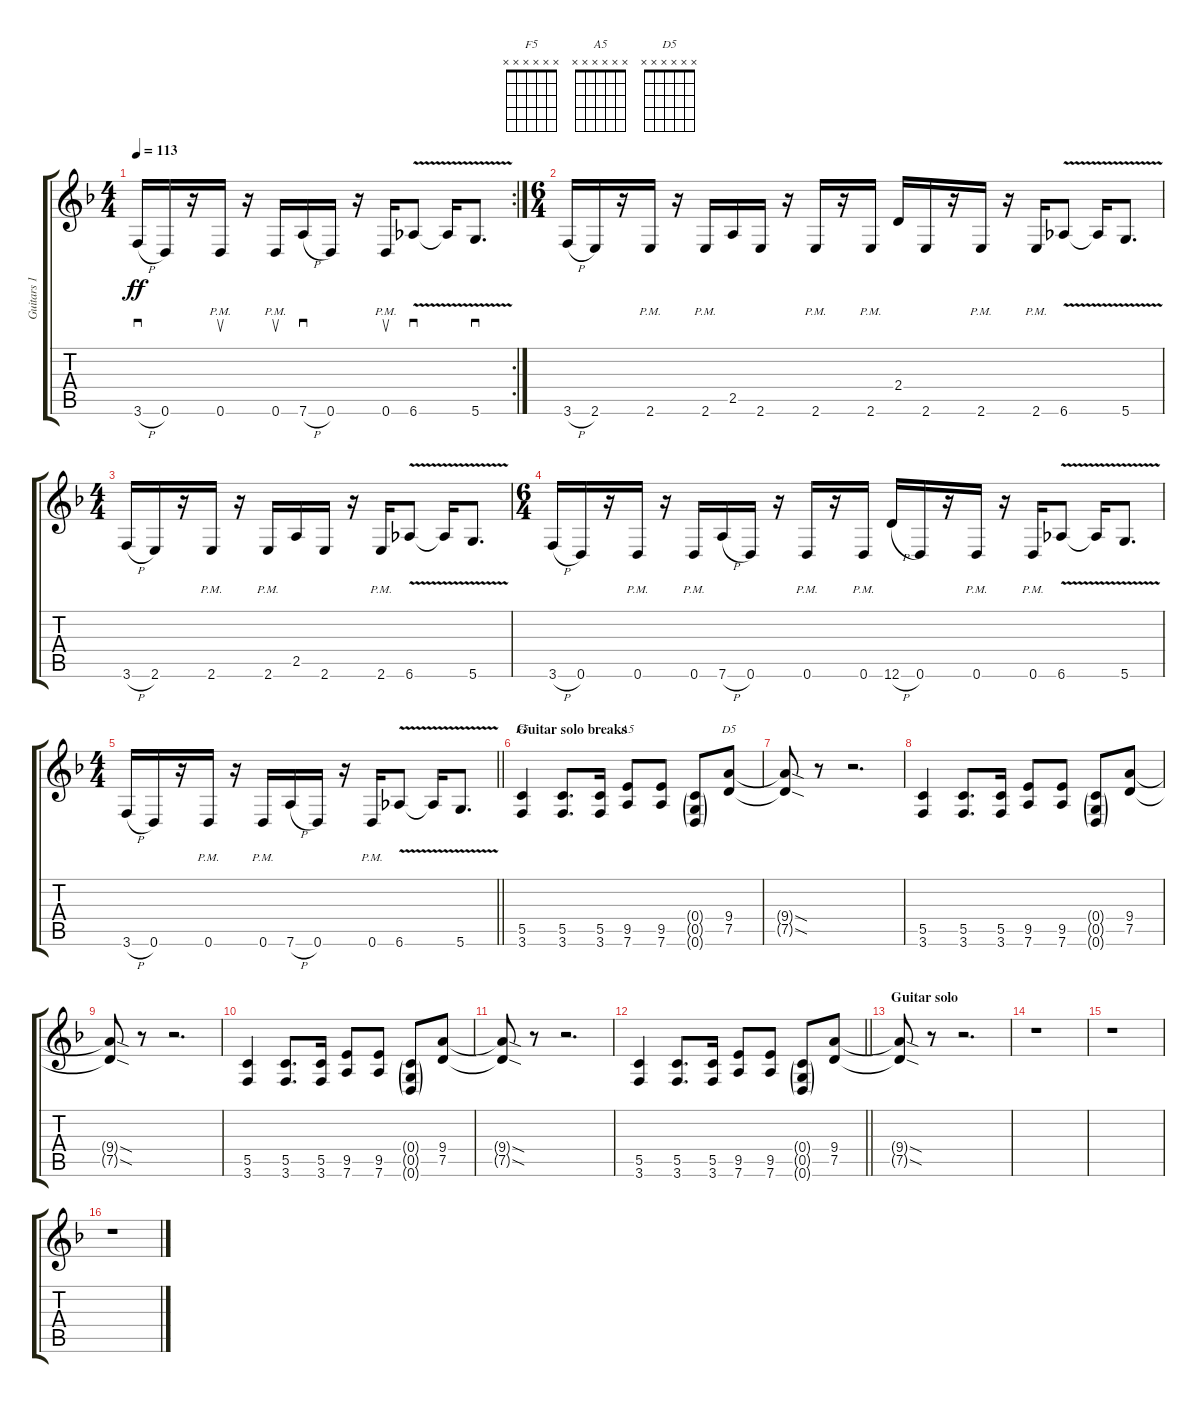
\track ("Guitars 1 + 2: main" "Guitars 1 ") {instrument distortionguitar}
\staff {score tabs}
\tuning (D4 A3 F3 C3 G2 D2) {hide}
\chord ("F5" x x x x x x)
\chord ("A5" x x x x x x)
\chord ("D5" x x x x x x)
\rc 2
\ts (4 4)
\tempo 113
\clef g2
\ks dminor
3.6{h}.16{sd dy ff} 0.6.16 r.16 0.6{pm}.16{su} r.16 0.6{pm}.16{su} 7.6{h}.16{sd} 0.6.16 r.16 0.6{pm}.16{su} 6.6{v}.8{sd} 6.6{v t}.16 5.6{v}.8{d sd} |
\ts (6 4)
3.6{h}.16 2.6.16 r.16 2.6{pm}.16 r.16 2.6{pm}.16 2.5.16 2.6.16 r.16 2.6{pm}.16 r.16 2.6{pm}.16 2.4.16 2.6.16 r.16 2.6{pm}.16 r.16 2.6{pm}.16 6.6{v}.8 6.6{v t}.16 5.6{v}.8{d} |
\ts (4 4)
3.6{h}.16 2.6.16 r.16 2.6{pm}.16 r.16 2.6{pm}.16 2.5.16 2.6.16 r.16 2.6{pm}.16 6.6{v}.8 6.6{v t}.16 5.6{v}.8{d} |
\ts (6 4)
3.6{h}.16 0.6.16 r.16 0.6{pm}.16 r.16 0.6{pm}.16 7.6{h}.16 0.6.16 r.16 0.6{pm}.16 r.16 0.6{pm}.16 12.6{h}.16 0.6.16 r.16 0.6{pm}.16 r.16 0.6{pm}.16 6.6{v}.8 6.6{v t}.16 5.6{v}.8{d} |
\ts (4 4)
\barLineRight lightlight
3.6{h}.16 0.6.16 r.16 0.6{pm}.16 r.16 0.6{pm}.16 7.6{h}.16 0.6.16 r.16 0.6{pm}.16 6.6{v}.8 6.6{v t}.16 5.6{v}.8{d} |
\section ("" "Guitar solo breaks")
(5.5 3.6).4{ch "F5"} (5.5 3.6).8{d} (5.5 3.6).16 (9.5 7.6).8{ch "A5"} (9.5 7.6).8 (0.4{g} 0.5{g} 0.6{g}).8 (9.4 7.5).8{ch "D5"} |
(9.4{sod t} 7.5{sod t}).8 r.8 r.2{d} |
(5.5 3.6).4 (5.5 3.6).8{d} (5.5 3.6).16 (9.5 7.6).8 (9.5 7.6).8 (0.4{g} 0.5{g} 0.6{g}).8 (9.4 7.5).8 |
(9.4{sod t} 7.5{sod t}).8 r.8 r.2{d} |
(5.5 3.6).4 (5.5 3.6).8{d} (5.5 3.6).16 (9.5 7.6).8 (9.5 7.6).8 (0.4{g} 0.5{g} 0.6{g}).8 (9.4 7.5).8 |
(9.4{sod t} 7.5{sod t}).8 r.8 r.2{d} |
\barLineRight lightlight
(5.5 3.6).4 (5.5 3.6).8{d} (5.5 3.6).16 (9.5 7.6).8 (9.5 7.6).8 (0.4{g} 0.5{g} 0.6{g}).8 (9.4 7.5).8 |
\section ("" "Guitar solo")
(9.4{sod t} 7.5{sod t}).8 r.8 r.2{d} |
r.1 |
r.1 |
r.1
